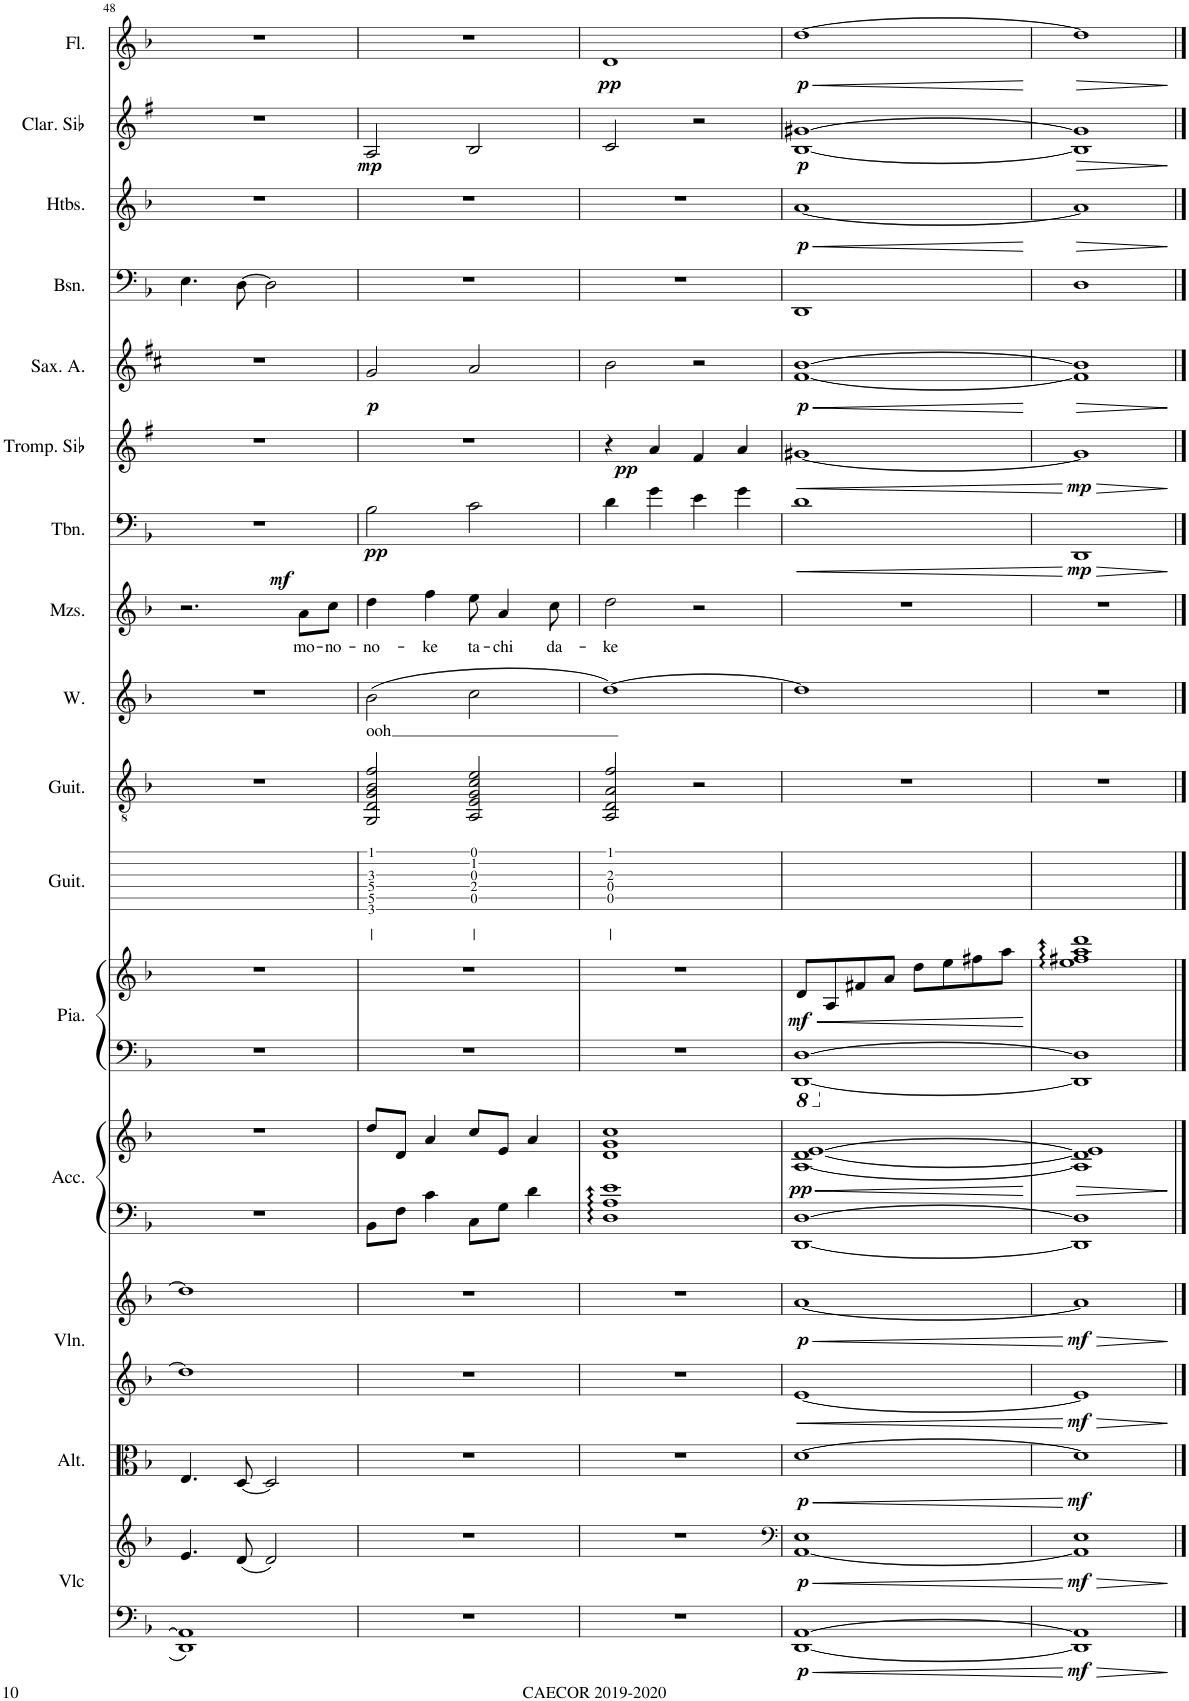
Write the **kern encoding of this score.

**kern	**kern	**dynam	**kern	**dynam	**kern	**kern	**dynam	**kern	**kern	**dynam	**kern	**kern	**dynam	**kern	**kern	**kern	**text	**kern	**text	**dynam	**kern	**dynam	**kern	**dynam	**kern	**dynam	**kern	**kern	**dynam	**kern	**dynam	**kern	**dynam
*part16	*part16	*part16	*part15	*part15	*part14	*part14	*part14	*part13	*part13	*part13	*part12	*part12	*part12	*part11	*part10	*part9	*part9	*part8	*part8	*part8	*part7	*part7	*part6	*part6	*part5	*part5	*part4	*part3	*part3	*part2	*part2	*part1	*part1
*staff20	*staff19	*staff19/20	*staff18	*staff18	*staff17	*staff16	*staff16/17	*staff15	*staff14	*staff14/15	*staff13	*staff12	*staff12/13	*staff11	*staff10	*staff9	*staff9	*staff8	*staff8	*staff8	*staff7	*staff7	*staff6	*staff6	*staff5	*staff5	*staff4	*staff3	*staff3	*staff2	*staff2	*staff1	*staff1
*I"Violoncelle	*	*	*I"Alto	*	*I"Violon	*	*	*I"Accordéon	*	*	*I"Piano	*	*	*I"Guitare acoustique	*I"Guitare classique	*I"Femmes	*	*I"Mezzo-soprano	*	*	*I"Trombone	*	*I"Trompette en Sib	*	*I"Saxophone Alto	*	*I"Basson	*I"Hautbois	*	*I"Clarinette en Sib	*	*I"Flûte	*
*I'Vlc	*	*	*I'Alt.	*	*I'Vln.	*	*	*I'Acc.	*	*	*I'Pia.	*	*	*I'Guit.	*I'Guit.	*	*	*I'Mzs.	*	*	*I'Tbn.	*	*I'Tromp. Sib	*	*I'Sax. A.	*	*I'Bsn.	*I'Htbs.	*	*I'Clar. Sib	*	*I'Fl.	*
!!LO:PB:g=z
*clefF4	*clefG2	*	*clefC3	*	*clefG2	*clefG2	*	*clefF4	*clefG2	*	*clefF4	*clefG2	*	*	*clefGv2	*clefG2	*	*clefG2	*	*	*clefF4	*	*clefG2	*	*clefG2	*	*clefF4	*clefG2	*	*clefG2	*	*clefG2	*
*	*	*	*	*	*	*	*	*	*	*	*	*	*	*	*	*	*	*	*	*	*	*	*Trd1c2	*	*Trd5c9	*	*	*	*	*Trd1c2	*	*	*
*k[b-]	*k[b-]	*	*k[b-]	*	*k[b-]	*k[b-]	*	*k[b-]	*k[b-]	*	*k[b-]	*k[b-]	*	*k[b-]	*k[b-]	*k[b-]	*	*k[b-]	*	*	*k[b-]	*	*k[f#]	*	*k[f#c#]	*	*k[b-]	*k[b-]	*	*k[f#]	*	*k[b-]	*
*M4/4	*M4/4	*	*M4/4	*	*M4/4	*M4/4	*	*M4/4	*M4/4	*	*M4/4	*M4/4	*	*M4/4	*M4/4	*M4/4	*	*M4/4	*	*	*M4/4	*	*M4/4	*	*M4/4	*	*M4/4	*M4/4	*	*M4/4	*	*M4/4	*
*met(c)	*met(c)	*	*met(c)	*	*met(c)	*met(c)	*	*met(c)	*met(c)	*	*met(c)	*met(c)	*	*met(c)	*met(c)	*met(c)	*	*met(c)	*	*	*met(c)	*	*met(c)	*	*met(c)	*	*met(c)	*met(c)	*	*met(c)	*	*met(c)	*
=48	=48	=48	=48	=48	=48	=48	=48	=48	=48	=48	=48	=48	=48	=48	=48	=48	=48	=48	=48	=48	=48	=48	=48	=48	=48	=48	=48	=48	=48	=48	=48	=48	=48
1DD 1AA]	4.e/	.	4.E/	.	1dd]	1dd]	.	1r	1r	.	1r	1r	.	1r	1r	1r	.	2.r	.	.	1r	.	1r	.	1r	.	4.E\	1r	.	1r	.	1r	.
.	(8d/	.	[8D/	.	.	.	.	.	.	.	.	.	.	.	.	.	.	.	.	.	.	.	.	.	.	.	[8D\	.	.	.	.	.	.
.	2d/)	.	2D/]	.	.	.	.	.	.	.	.	.	.	.	.	.	.	.	.	.	.	.	.	.	.	.	2D\]	.	.	.	.	.	.
!	!	!	!	!	!	!	!	!	!	!	!	!	!	!	!	!	!	!	!LO:LY:b	!LO:DY:a	!	!	!	!	!	!	!	!	!	!	!	!	!
.	.	.	.	.	.	.	.	.	.	.	.	.	.	.	.	.	.	8a\L	mo-	mf	.	.	.	.	.	.	.	.	.	.	.	.	.
!	!	!	!	!	!	!	!	!	!	!	!	!	!	!	!	!	!	!	!LO:LY:b	!	!	!	!	!	!	!	!	!	!	!	!	!	!
.	.	.	.	.	.	.	.	.	.	.	.	.	.	.	.	.	.	8cc\J	-no-	.	.	.	.	.	.	.	.	.	.	.	.	.	.
=49	=49	=49	=49	=49	=49	=49	=49	=49	=49	=49	=49	=49	=49	=49	=49	=49	=49	=49	=49	=49	=49	=49	=49	=49	=49	=49	=49	=49	=49	=49	=49	=49	=49
!	!	!	!	!	!	!	!	!	!	!	!	!	!	!	!	!	!LO:LY:b	!	!LO:LY:b	!	!	!LO:DY:b	!	!	!	!LO:DY:b	!	!	!	!	!LO:DY:b	!	!
1r	1r	.	1r	.	1r	1r	.	8BB-\L	8dd/L	.	1r	1r	.	2GG\ 2D\ 2G\ 2B-\ 2f\	2GG/ 2D/ 2G/ 2B-/ 2f/	(2b-\	ooh	4dd\	-no-	.	2B-\	pp	1r	.	2g/	p	1r	1r	.	2A/	mp	1r	.
.	.	.	.	.	.	.	.	8F\J	8d/J	.	.	.	.	.	.	.	.	.	.	.	.	.	.	.	.	.	.	.	.	.	.	.	.
!	!	!	!	!	!	!	!	!	!	!	!	!	!	!	!	!	!	!	!LO:LY:b	!	!	!	!	!	!	!	!	!	!	!	!	!	!
.	.	.	.	.	.	.	.	4c\	4a/	.	.	.	.	.	.	.	.	4ff\	-ke	.	.	.	.	.	.	.	.	.	.	.	.	.	.
!	!	!	!	!	!	!	!	!	!	!	!	!	!	!	!	!	!	!	!LO:LY:b	!	!	!	!	!	!	!	!	!	!	!	!	!	!
.	.	.	.	.	.	.	.	8C\L	8cc/L	.	.	.	.	2AA\ 2E\ 2G\ 2c\ 2e\	2AA/ 2E/ 2G/ 2c/ 2e/	2cc\	.	8ee\	ta-	.	2c\	.	.	.	2a/	.	.	.	.	2B/	.	.	.
!	!	!	!	!	!	!	!	!	!	!	!	!	!	!	!	!	!	!	!LO:LY:b	!	!	!	!	!	!	!	!	!	!	!	!	!	!
.	.	.	.	.	.	.	.	8G\J	8e/J	.	.	.	.	.	.	.	.	4a/	-chi	.	.	.	.	.	.	.	.	.	.	.	.	.	.
.	.	.	.	.	.	.	.	4d\	4a/	.	.	.	.	.	.	.	.	.	.	.	.	.	.	.	.	.	.	.	.	.	.	.	.
!	!	!	!	!	!	!	!	!	!	!	!	!	!	!	!	!	!	!	!LO:LY:b	!	!	!	!	!	!	!	!	!	!	!	!	!	!
.	.	.	.	.	.	.	.	.	.	.	.	.	.	.	.	.	.	8cc\	da-	.	.	.	.	.	.	.	.	.	.	.	.	.	.
=50	=50	=50	=50	=50	=50	=50	=50	=50	=50	=50	=50	=50	=50	=50	=50	=50	=50	=50	=50	=50	=50	=50	=50	=50	=50	=50	=50	=50	=50	=50	=50	=50	=50
!	!	!	!	!	!	!	!	!	!	!	!	!	!	!	!	!	!	!	!LO:LY:b	!	!	!	!	!LO:DY:b	!	!	!	!	!	!	!	!	!LO:DY:b
1r	1r	.	1r	.	1r	1r	.	1D 1A 1e	1d 1g 1cc	.	1r	1r	.	2AA\ 2D\ 2A\ 2f\	2AA/ 2D/ 2A/ 2f/	[1dd)	.	2dd\	-ke	.	4d\	.	4r	pp	2b\	.	1r	1r	.	2c/	.	1d	pp
.	.	.	.	.	.	.	.	.	.	.	.	.	.	.	.	.	.	.	.	.	4g\	.	4a/	.	.	.	.	.	.	.	.	.	.
.	.	.	.	.	.	.	.	.	.	.	.	.	.	2r	2r	.	.	2r	.	.	4e\	.	4f#/	.	2r	.	.	.	.	2r	.	.	.
.	.	.	.	.	.	.	.	.	.	.	.	.	.	.	.	.	.	.	.	.	4g\	.	4a/	.	.	.	.	.	.	.	.	.	.
=51	=51	=51	=51	=51	=51	=51	=51	=51	=51	=51	=51	=51	=51	=51	=51	=51	=51	=51	=51	=51	=51	=51	=51	=51	=51	=51	=51	=51	=51	=51	=51	=51	=51
*	*clefF4	*	*	*	*	*	*	*	*	*	*	*	*	*	*	*	*	*	*	*	*	*	*	*	*	*	*	*	*	*	*	*	*
!	!	!LO:HP:b	!	!LO:HP:b	!	!	!LO:HP:b	!	!	!LO:HP:b	!	!	!	!	!	!	!	!	!	!	!	!	!	!	!	!	!	!	!	!	!	!	!
*	*	*	*	*	*	*	*	*	*	*	*8ba	*	*	*	*	*	*	*	*	*	*	*	*	*	*	*	*	*	*	*	*	*	*
!	!	!LO:DY:n=1:b=2	!	!	!	!	!	!	!	!	!	!	!LO:HP:b	!	!	!	!	!	!	!	!	!LO:HP:b	!	!LO:HP:b	!	!LO:HP:b	!	!	!LO:HP:b	!	!	!	!LO:HP:b
!	!	!LO:DY:n=2:b	!	!LO:DY:n=1:b	!	!	!LO:DY:n=1:b	!	!	!LO:DY:n=1:b	!	!	!LO:DY:n=1:b	!	!	!	!	!	!	!	!	!	!	!	!	!LO:DY:n=1:b	!	!	!LO:DY:n=1:b	!	!LO:DY:b	!	!LO:DY:n=1:b
[1DD [1AA	[1AA 1E	< p p	[1d	< p	[1e	[1a	< p	[1DD [1D	[1A [1d [1e	< pp	[1DDD [1DD	8d/L	< mf	1r	1r	1dd]	.	1r	.	.	1d	<	[1g#X	<	[1f# [1b	< p	1DD	[1a	< p	[1B [1g#X	p	[1dd	< p
.	.	.	.	.	.	.	.	.	.	.	.	8A/	.	.	.	.	.	.	.	.	.	.	.	.	.	.	.	.	.	.	.	.	.
.	.	.	.	.	.	.	.	.	.	.	.	8f#X/	.	.	.	.	.	.	.	.	.	.	.	.	.	.	.	.	.	.	.	.	.
.	.	.	.	.	.	.	.	.	.	.	.	8a/J	.	.	.	.	.	.	.	.	.	.	.	.	.	.	.	.	.	.	.	.	.
.	.	.	.	.	.	.	.	.	.	.	.	8dd\L	.	.	.	.	.	.	.	.	.	.	.	.	.	.	.	.	.	.	.	.	.
.	.	.	.	.	.	.	.	.	.	.	.	8ee\	.	.	.	.	.	.	.	.	.	.	.	.	.	.	.	.	.	.	.	.	.
.	.	.	.	.	.	.	.	.	.	.	.	8ff#X\	.	.	.	.	.	.	.	.	.	.	.	.	.	.	.	.	.	.	.	.	.
.	.	.	.	.	.	.	.	.	.	.	.	8aa\J	.	.	.	.	.	.	.	.	.	.	.	.	.	.	.	.	.	.	.	.	.
.	.	[	.	[	.	.	[	.	.	[	.	.	[	.	.	.	.	.	.	.	.	[	.	[	.	[	.	.	[	.	.	.	[
=52	=52	=52	=52	=52	=52	=52	=52	=52	=52	=52	=52	=52	=52	=52	=52	=52	=52	=52	=52	=52	=52	=52	=52	=52	=52	=52	=52	=52	=52	=52	=52	=52	=52
!	!	!LO:HP:b	!	!	!	!	!LO:HP:b	!	!	!LO:HP:b	!	!	!	!	!	!	!	!	!	!	!	!	!	!	!	!	!	!	!	!	!	!	!
*	*	*	*	*	*	*	*	*	*	*	*X8ba	*	*	*	*	*	*	*	*	*	*	*	*	*	*	*	*	*	*	*	*	*	*
!	!	!LO:DY:n=1:b=2	!	!	!	!	!	!	!	!	!	!	!	!	!	!	!	!	!	!	!	!LO:HP:b	!	!LO:HP:b	!	!LO:HP:b	!	!	!LO:HP:b	!	!LO:HP:b	!	!LO:HP:b
!	!	!LO:DY:n=2:b	!	!LO:DY:b	!	!	!LO:DY:n=1:b=2	!	!	!	!	!	!	!	!	!	!	!	!	!	!	!	!	!	!	!	!	!	!	!	!	!	!
!	!	!	!	!	!	!	!LO:DY:n=2:b	!	!	!	!	!	!	!	!	!	!	!	!	!	!	!LO:DY:n=1:b	!	!LO:DY:n=1:b	!	!	!	!	!	!	!	!	!
1DD] 1AA]	1AA] 1E	> mf mf	1d]	mf	1e]	1a]	> mf mf	1DD] 1D]	1A] 1d] 1e]	>	1DD] 1D]	1ee 1ff#X 1aa 1ddd	.	1r	1r	1r	.	1r	.	.	1DD	> mp	1g#]	> mp	1f#] 1b]	>	1D	1a]	>	1B] 1g#]	>	1dd]	>
.	.	]	.	.	.	.	]	.	.	]	.	.	.	.	.	.	.	.	.	.	.	]	.	]	.	]	.	.	]	.	]	.	]
==	==	==	==	==	==	==	==	==	==	==	==	==	==	==	==	==	==	==	==	==	==	==	==	==	==	==	==	==	==	==	==	==	==
*-	*-	*-	*-	*-	*-	*-	*-	*-	*-	*-	*-	*-	*-	*-	*-	*-	*-	*-	*-	*-	*-	*-	*-	*-	*-	*-	*-	*-	*-	*-	*-	*-	*-
